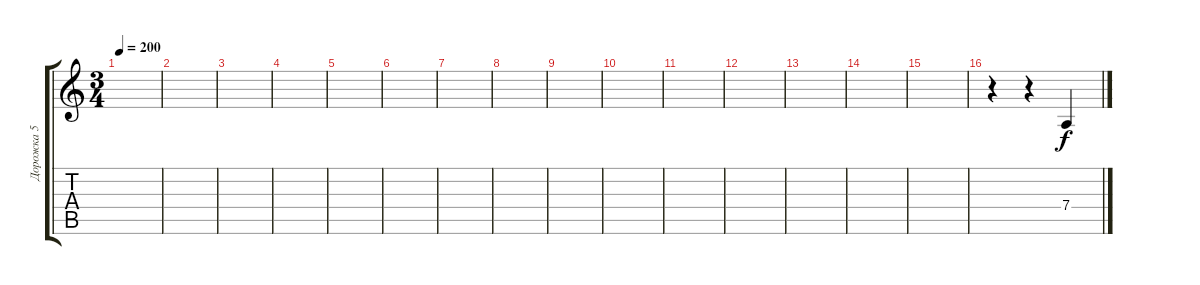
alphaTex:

\track ("Дорожка 5" "Дорожка 5") {instrument tuba}
\staff {score tabs}
\tuning (E4 B3 G3 D3 A2 E2) {hide}
\ts (3 4)
\tempo 200
\clef g2
\ks c
|
|
|
|
|
|
|
|
|
|
|
|
|
|
|
r.4 r.4 7.4.4
